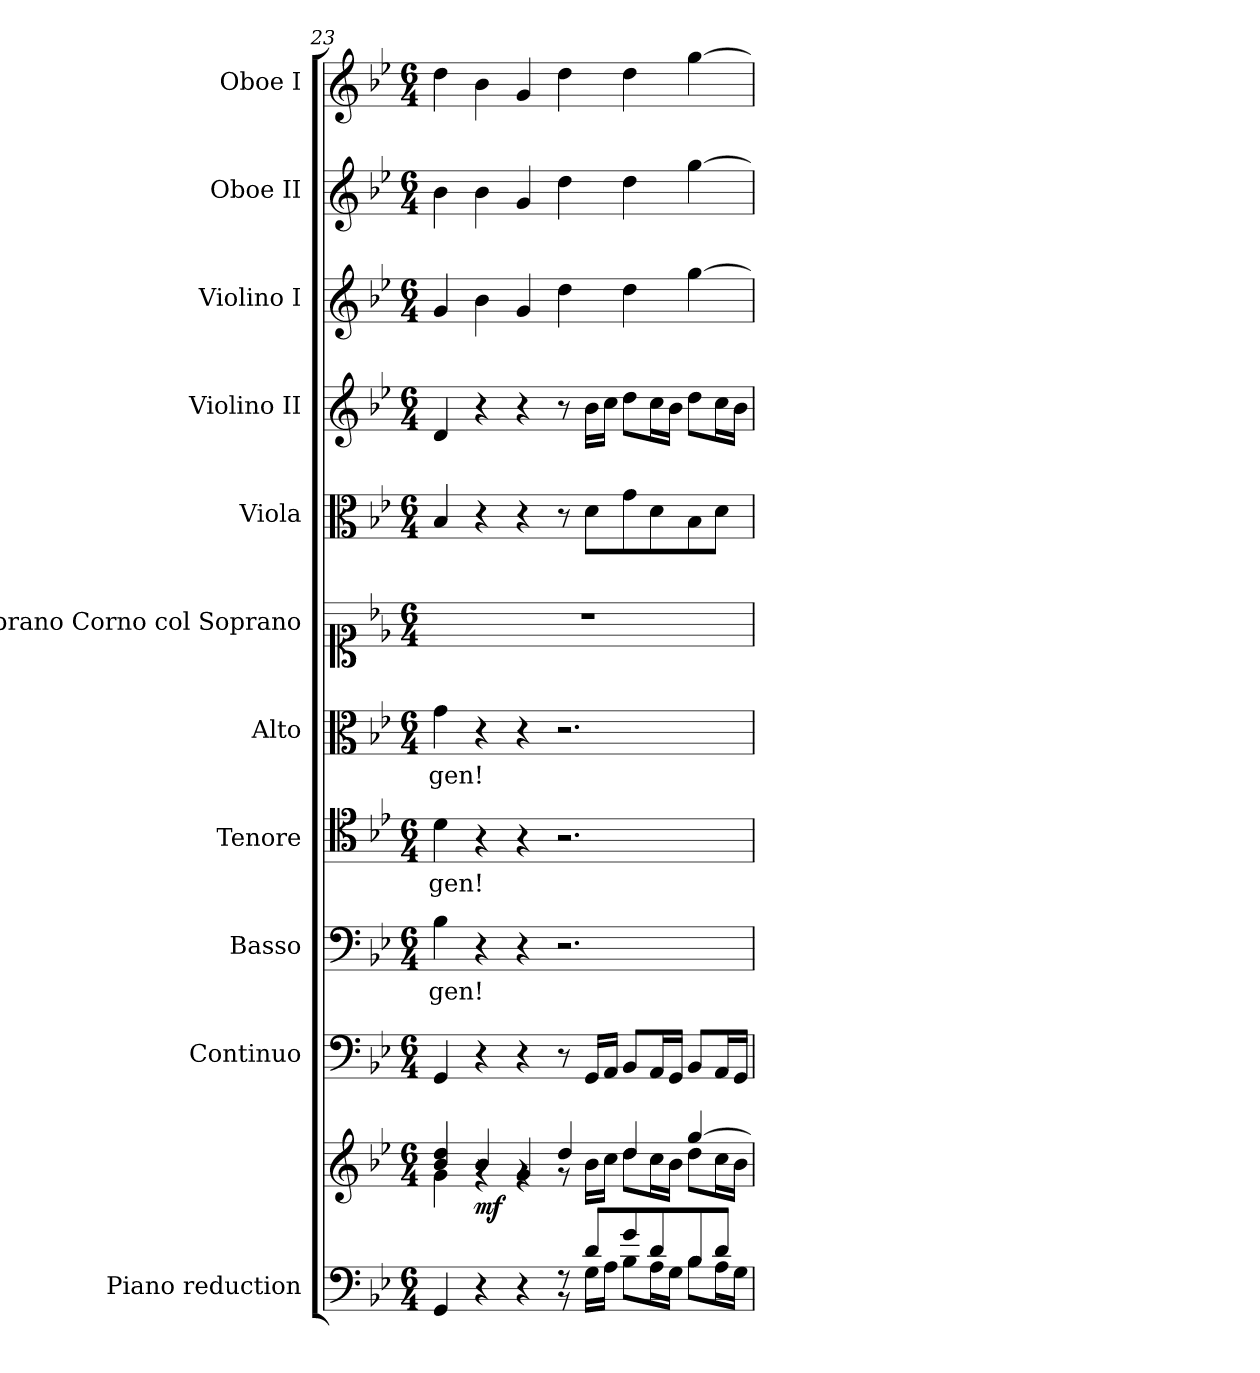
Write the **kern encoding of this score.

**kern	**kern	**dynam	**kern	**kern	**text	**kern	**text	**kern	**text	**kern	**kern	**kern	**kern	**kern	**kern
*part11	*part11	*part11	*part10	*part9	*part9	*part8	*part8	*part7	*part7	*part6	*part5	*part4	*part3	*part2	*part1
*staff12	*staff11	*staff11/12	*staff10	*staff9	*staff9	*staff8	*staff8	*staff7	*staff7	*staff6	*staff5	*staff4	*staff3	*staff2	*staff1
*I"Piano reduction	*	*	*I"Continuo	*I"Basso	*	*I"Tenore	*	*I"Alto	*	*I"Soprano Corno col Soprano	*I"Viola	*I"Violino II	*I"Violino I	*I"Oboe II	*I"Oboe I
*I'Pno	*	*	*	*	*	*	*	*	*	*	*I'Vla	*I'Vln	*I'Vln	*I'Ob	*I'Ob
*clefF4	*clefG2	*	*clefF4	*clefF4	*	*clefC4	*	*clefC3	*	*clefC1	*clefC3	*clefG2	*clefG2	*clefG2	*clefG2
*k[b-e-]	*k[b-e-]	*	*k[b-e-]	*k[b-e-]	*	*k[b-e-]	*	*k[b-e-]	*	*k[b-e-]	*k[b-e-]	*k[b-e-]	*k[b-e-]	*k[b-e-]	*k[b-e-]
*M6/4	*M6/4	*	*M6/4	*M6/4	*	*M6/4	*	*M6/4	*	*M6/4	*M6/4	*M6/4	*M6/4	*M6/4	*M6/4
=23	=23	=23	=23	=23	=23	=23	=23	=23	=23	=23	=23	=23	=23	=23	=23
*^	*^	*	*	*	*	*	*	*	*	*	*	*	*	*	*
!	!	!	!	!	!	!	!LO:LY:b	!	!LO:LY:b	!	!LO:LY:b	!	!	!	!	!	!
4GG/	4ryy	4b-/ 4dd/	4g\	.	4GG/	4B-\	-gen!	4d\	-gen!	4g\	-gen!	1.r	4B-/	4d/	4g/	4b-\	4dd\
!	!	!	!	!LO:DY:b	!	!	!	!	!	!	!	!	!	!	!	!	!
4r	4ryy	4b-/	4rg	mf	4r	4r	.	4r	.	4r	.	.	4r	4r	4b-\	4b-\	4b-\
4r	4ryy	4g/	4rg	.	4r	4r	.	4r	.	4r	.	.	4r	4r	4g/	4g/	4g/
8r	8r	4dd/	8rg	.	8r	2.r	.	2.r	.	2.r	.	.	8r	8r	4dd\	4dd\	4dd\
8d/L	16G\LL	.	16b-\LL	.	16GG/LL	.	.	.	.	.	.	.	8d\L	16b-\LL	.	.	.
.	16A\JJ	.	16cc\JJ	.	16AA/JJ	.	.	.	.	.	.	.	.	16cc\JJ	.	.	.
8g/	8B-\L	4dd/	8dd\L	.	8BB-/L	.	.	.	.	.	.	.	8g\	8dd\L	4dd\	4dd\	4dd\
8d/	16A\L	.	16cc\L	.	16AA/L	.	.	.	.	.	.	.	8d\	16cc\L	.	.	.
.	16G\JJ	.	16b-\JJ	.	16GG/JJ	.	.	.	.	.	.	.	.	16b-\JJ	.	.	.
8B-/	8B-\L	[4gg/	8dd\L	.	8BB-/L	.	.	.	.	.	.	.	8B-\	8dd\L	[4gg\	[4gg\	[4gg\
8d/J	16A\L	.	16cc\L	.	16AA/L	.	.	.	.	.	.	.	8d\J	16cc\L	.	.	.
.	16G\JJ	.	16b-\JJ	.	16GG/JJ	.	.	.	.	.	.	.	.	16b-\JJ	.	.	.
*v	*v	*	*	*	*	*	*	*	*	*	*	*	*	*	*	*	*
*	*v	*v	*	*	*	*	*	*	*	*	*	*	*	*	*	*
=	=	=	=	=	=	=	=	=	=	=	=	=	=	=	=
*-	*-	*-	*-	*-	*-	*-	*-	*-	*-	*-	*-	*-	*-	*-	*-
